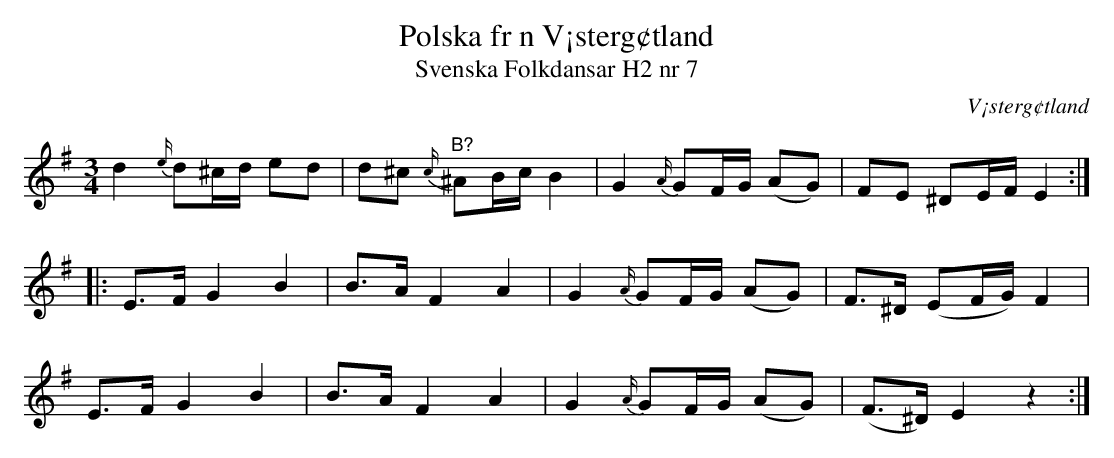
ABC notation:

X:1
T:Polska fr n V¡sterg¢tland
T:Svenska Folkdansar H2 nr 7
O:V¡sterg¢tland
M:3/4
L:1/8
K:Em
d2 {e/}d^c/d/ ed | d^c {c/}"^B?"^AB/c/ B2 | G2 {A/}GF/G/ (AG) | FE ^DE/F/ E2 ::
E>F G2 B2 | B>A F2 A2 | G2 {A/}GF/G/ (AG) | F>^D (EF/G/) F2 |
E>F G2 B2 | B>A F2 A2 | G2 {A/}GF/G/ (AG) | (F>^D) E2 z2 :|
